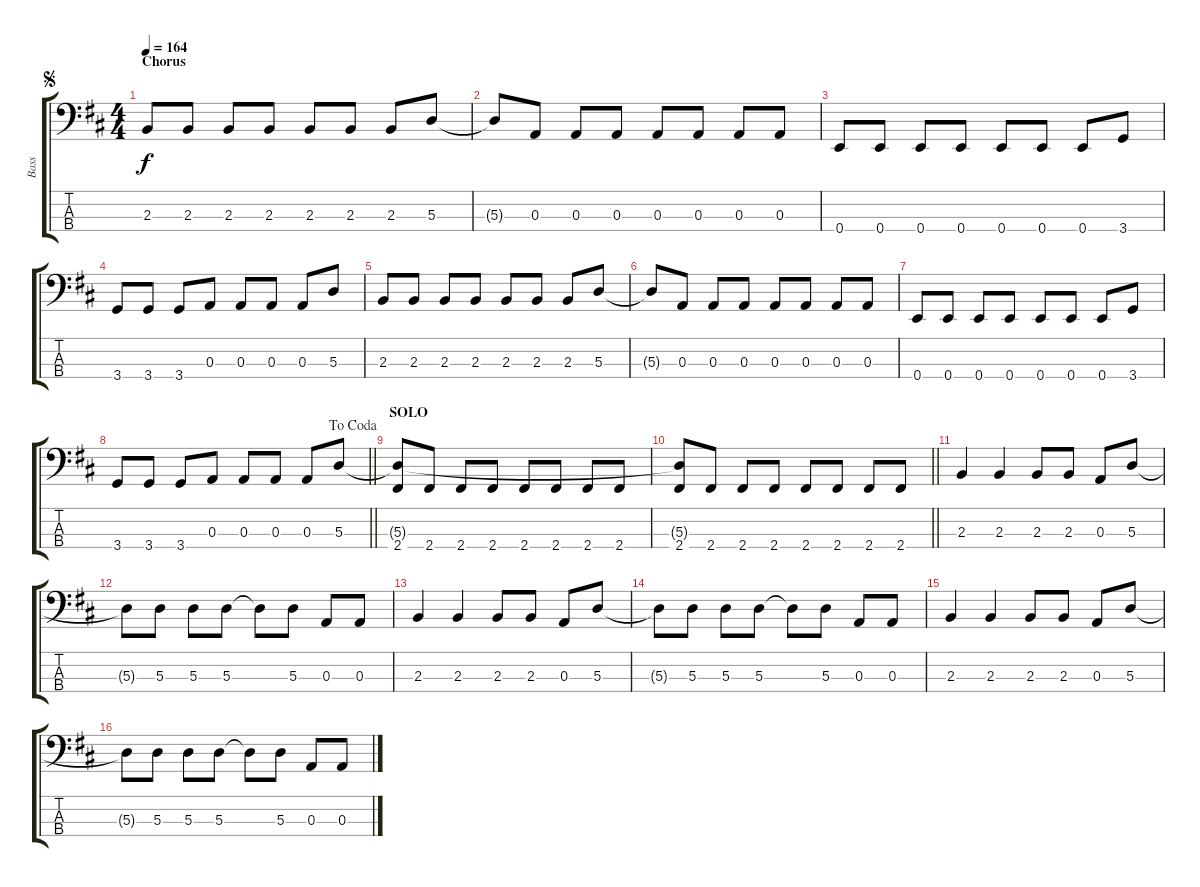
\track ("Bass" "Bass") {instrument electricbassfinger}
\staff {score tabs}
\tuning (G2 D2 A1 E1) {hide}
\ts (4 4)
\section ("" "Chorus")
\jump segno
\tempo 164
\clef f4
\ks d
2.3.8{dy f} 2.3.8 2.3.8 2.3.8 2.3.8 2.3.8 2.3.8 5.3.8 |
5.3{t}.8 0.3.8 0.3.8 0.3.8 0.3.8 0.3.8 0.3.8 0.3.8 |
0.4.8 0.4.8 0.4.8 0.4.8 0.4.8 0.4.8 0.4.8 3.4.8 |
3.4.8 3.4.8 3.4.8 0.3.8 0.3.8 0.3.8 0.3.8 5.3.8 |
2.3.8 2.3.8 2.3.8 2.3.8 2.3.8 2.3.8 2.3.8 5.3.8 |
5.3{t}.8 0.3.8 0.3.8 0.3.8 0.3.8 0.3.8 0.3.8 0.3.8 |
0.4.8 0.4.8 0.4.8 0.4.8 0.4.8 0.4.8 0.4.8 3.4.8 |
\jump dacoda
\barLineRight lightlight
3.4.8 3.4.8 3.4.8 0.3.8 0.3.8 0.3.8 0.3.8 5.3.8 |
\section ("" "SOLO")
(5.3{t} 2.4).8 2.4.8 2.4.8 2.4.8 2.4.8 2.4.8 2.4.8 2.4.8 |
\barLineRight lightlight
(5.3{t} 2.4).8 2.4.8 2.4.8 2.4.8 2.4.8 2.4.8 2.4.8 2.4.8 |
2.3.4 2.3.4 2.3.8 2.3.8 0.3.8 5.3.8 |
5.3{t}.8 5.3.8 5.3.8 5.3.8 5.3{t}.8 5.3.8 0.3.8 0.3.8 |
2.3.4 2.3.4 2.3.8 2.3.8 0.3.8 5.3.8 |
5.3{t}.8 5.3.8 5.3.8 5.3.8 5.3{t}.8 5.3.8 0.3.8 0.3.8 |
2.3.4 2.3.4 2.3.8 2.3.8 0.3.8 5.3.8 |
5.3{t}.8 5.3.8 5.3.8 5.3.8 5.3{t}.8 5.3.8 0.3.8 0.3.8
